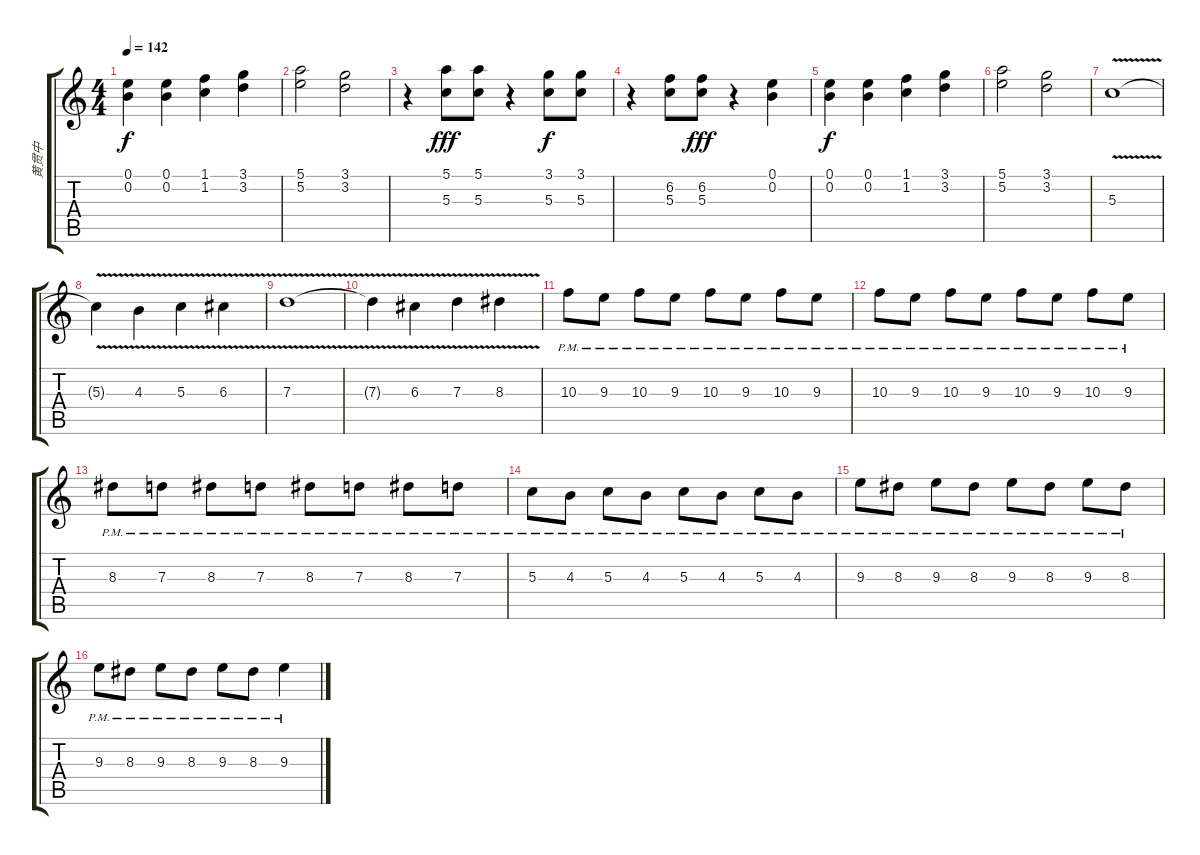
\track ("黄贯中" "黄贯中") {instrument overdrivenguitar}
\staff {score tabs}
\tuning (E4 B3 G3 D3 A2 E2) {hide}
\ts (4 4)
\tempo 142
\clef g2
\ks c
(0.1 0.2).4{dy f} (0.1 0.2).4 (1.1 1.2).4 (3.1 3.2).4 |
(5.1 5.2).2 (3.1 3.2).2 |
r.4 (5.1 5.3).8{dy fff} (5.1 5.3).8 r.4 (3.1 5.3).8{dy f} (3.1 5.3).8 |
r.4 (6.2 5.3).8 (6.2 5.3).8{dy fff} r.4 (0.1 0.2).4 |
(0.1 0.2).4{dy f} (0.1 0.2).4 (1.1 1.2).4 (3.1 3.2).4 |
(5.1 5.2).2 (3.1 3.2).2 |
5.3{v}.1 |
5.3{t}.4 4.3{v}.4 5.3{v}.4 6.3{v}.4 |
7.3{v}.1 |
7.3{t}.4 6.3{v}.4 7.3{v}.4 8.3{v}.4 |
10.3{pm}.8 9.3{pm}.8 10.3{pm}.8 9.3{pm}.8 10.3{pm}.8 9.3{pm}.8 10.3{pm}.8 9.3{pm}.8 |
10.3{pm}.8 9.3{pm}.8 10.3{pm}.8 9.3{pm}.8 10.3{pm}.8 9.3{pm}.8 10.3{pm}.8 9.3{pm}.8 |
8.3{pm}.8 7.3{pm}.8 8.3{pm}.8 7.3{pm}.8 8.3{pm}.8 7.3{pm}.8 8.3{pm}.8 7.3{pm}.8 |
5.3{pm}.8 4.3{pm}.8 5.3{pm}.8 4.3{pm}.8 5.3{pm}.8 4.3{pm}.8 5.3{pm}.8 4.3{pm}.8 |
9.3{pm}.8 8.3{pm}.8 9.3{pm}.8 8.3{pm}.8 9.3{pm}.8 8.3{pm}.8 9.3{pm}.8 8.3{pm}.8 |
9.3{pm}.8 8.3{pm}.8 9.3{pm}.8 8.3{pm}.8 9.3{pm}.8 8.3{pm}.8 9.3{pm}.4
